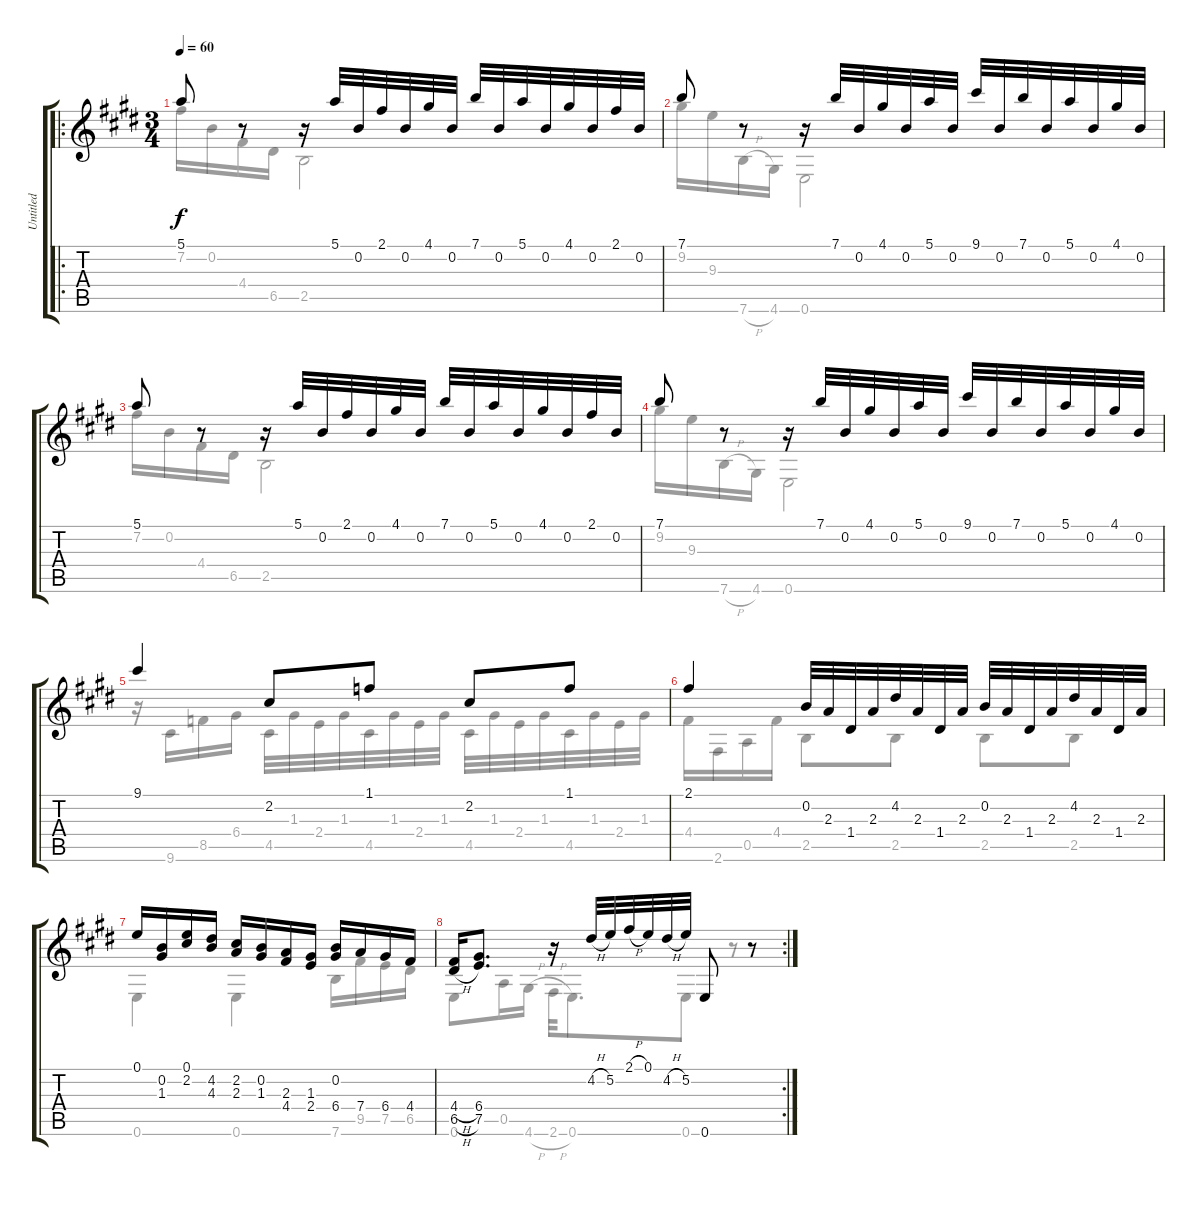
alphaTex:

\track ("Untitled" "Untitled") {instrument acousticguitarnylon}
\staff {score tabs}
\tuning (E4 B3 G3 D3 A2 E2) {hide}
\voice
\ro
\ts (3 4)
\tempo 60
\clef g2
\ks e
5.1.8{dy f} r.8 r.16 5.1.32 0.2.32 2.1.32 0.2.32 4.1.32 0.2.32 7.1.32 0.2.32 5.1.32 0.2.32 4.1.32 0.2.32 2.1.32 0.2.32 |
\ks c#minor
7.1.8 r.8 r.16 7.1.32 0.2.32 4.1.32 0.2.32 5.1.32 0.2.32 9.1.32 0.2.32 7.1.32 0.2.32 5.1.32 0.2.32 4.1.32 0.2.32 |
\ks e
5.1.8 r.8 r.16 5.1.32 0.2.32 2.1.32 0.2.32 4.1.32 0.2.32 7.1.32 0.2.32 5.1.32 0.2.32 4.1.32 0.2.32 2.1.32 0.2.32 |
\ks c#minor
7.1.8 r.8 r.16 7.1.32 0.2.32 4.1.32 0.2.32 5.1.32 0.2.32 9.1.32 0.2.32 7.1.32 0.2.32 5.1.32 0.2.32 4.1.32 0.2.32 |
\ks e
9.1.4 2.2.8 1.1.8 2.2.8 1.1.8 |
\ks c#minor
2.1.4 0.2.32 2.3.32 1.4.32 2.3.32 4.2.32 2.3.32 1.4.32 2.3.32 0.2.32 2.3.32 1.4.32 2.3.32 4.2.32 2.3.32 1.4.32 2.3.32 |
\ks e
0.1.16 (0.2 1.3).16 (0.1 2.2).16 (4.2 4.3).16 (2.2 2.3).16 (0.2 1.3).16 (2.3 4.4).16 (1.3 2.4).16 (0.2 6.4).16 7.4.16 6.4.16 4.4.16 |
\rc 2
\ks c#minor
(4.4{h} 6.5{h}).16 (6.4 7.5).8{d} r.16 4.2{h}.32 5.2.32 2.1{h}.32 0.1.32 4.2{h}.32 5.2.32 0.6.8 r.8
\voice
\clef g2
\ottava regular
\simile none
\ks e
7.2.16{dy f} 0.2.16 4.4.16 6.5.16 2.5.2 |
\ks c#minor
9.2.16 9.3.16 7.6{h}.16 4.6.16 0.6.2 |
\ks e
7.2.16 0.2.16 4.4.16 6.5.16 2.5.2 |
\ks c#minor
9.2.16 9.3.16 7.6{h}.16 4.6.16 0.6.2 |
\ks e
r.16 9.6.16 8.5.16 6.4.16 4.5.32 1.3.32 2.4.32 1.3.32 4.5.32 1.3.32 2.4.32 1.3.32 4.5.32 1.3.32 2.4.32 1.3.32 4.5.32 1.3.32 2.4.32 1.3.32 |
\ks c#minor
4.4.16 2.6.16 0.5.16 4.4.16 2.5.8 2.5.8 2.5.8 2.5.8 |
\ks e
0.6.4 0.6.4 7.6.16 9.5.16 7.5.16 6.5.16 |
\ks c#minor
0.6.8 0.5.16 4.6{h}.16 2.6{h}.32 0.6.8{d} 0.6.8 r.8
